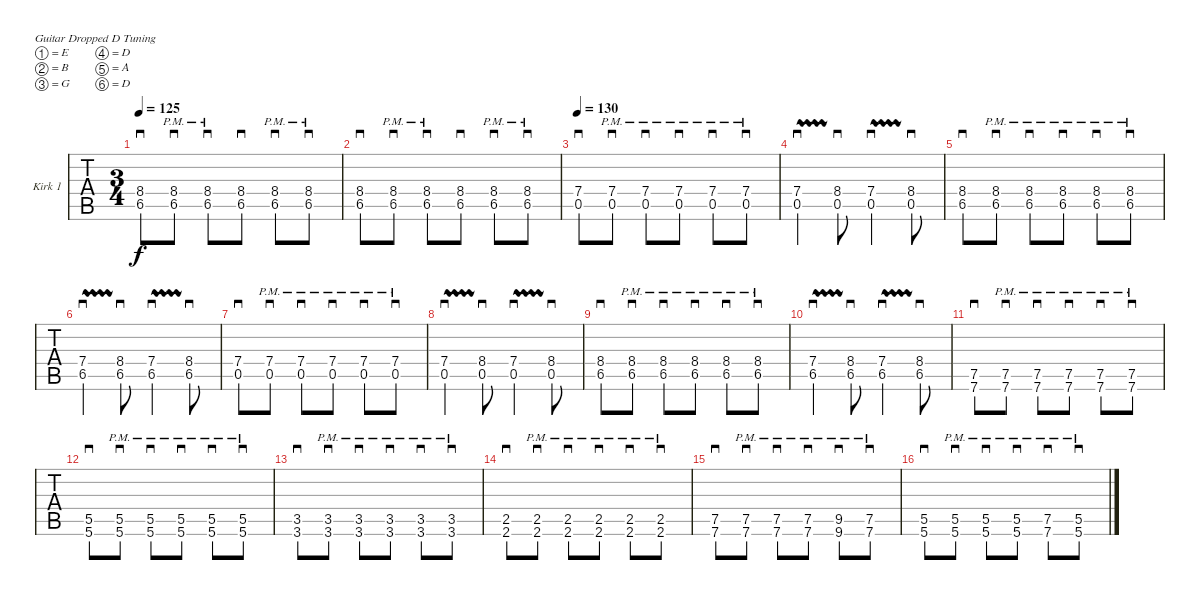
\bracketExtendMode groupsimilarinstruments
\firstSystemTrackNameOrientation horizontal
\otherSystemsTrackNameOrientation horizontal
\track ("Guitar 2" "Kirk 1") {instrument overdrivenguitar}
\staff {tabs}
\tuning (E4 B3 G3 D3 A2 D2)
\ts (3 4)
\tempo 125
\clef g2
\ks c
(6.5 8.4).8{sd dy f} (6.5{pm} 8.4{pm}).8{sd} (6.5{pm} 8.4{pm}).8{sd} (6.5 8.4).8{sd} (6.5{pm} 8.4{pm}).8{sd} (6.5{pm} 8.4{pm}).8{sd} |
(6.5 8.4).8{sd} (6.5{pm} 8.4{pm}).8{sd} (6.5{pm} 8.4{pm}).8{sd} (6.5 8.4).8{sd} (6.5{pm} 8.4{pm}).8{sd} (6.5{pm} 8.4{pm}).8{sd} |
\tempo 130
(7.4 0.5).8{sd} (7.4{pm} 0.5{pm}).8{sd} (7.4{pm} 0.5{pm}).8{sd} (7.4{pm} 0.5{pm}).8{sd} (7.4{pm} 0.5{pm}).8{sd} (7.4{pm} 0.5{pm}).8{sd} |
(7.4{vw} 0.5).4{sd} (8.4 0.5).8{sd} (7.4{vw} 0.5).4{sd} (8.4 0.5).8{sd} |
(8.4 6.5).8{sd} (8.4{pm} 6.5{pm}).8{sd} (8.4{pm} 6.5{pm}).8{sd} (8.4{pm} 6.5{pm}).8{sd} (8.4{pm} 6.5{pm}).8{sd} (8.4{pm} 6.5{pm}).8{sd} |
(7.4{vw} 6.5).4{sd} (8.4 6.5).8{sd} (7.4{vw} 6.5).4{sd} (8.4 6.5).8{sd} |
(7.4 0.5).8{sd} (7.4{pm} 0.5{pm}).8{sd} (7.4{pm} 0.5{pm}).8{sd} (7.4{pm} 0.5{pm}).8{sd} (7.4{pm} 0.5{pm}).8{sd} (7.4{pm} 0.5{pm}).8{sd} |
(7.4{vw} 0.5).4{sd} (8.4 0.5).8{sd} (7.4{vw} 0.5).4{sd} (8.4 0.5).8{sd} |
(8.4 6.5).8{sd} (8.4{pm} 6.5{pm}).8{sd} (8.4{pm} 6.5{pm}).8{sd} (8.4{pm} 6.5{pm}).8{sd} (8.4{pm} 6.5{pm}).8{sd} (8.4{pm} 6.5{pm}).8{sd} |
(7.4{vw} 6.5).4{sd} (8.4 6.5).8{sd} (7.4{vw} 6.5).4{sd} (8.4 6.5).8{sd} |
(7.5 7.6).8{sd} (7.5{pm} 7.6{pm}).8{sd} (7.5{pm} 7.6{pm}).8{sd} (7.5{pm} 7.6{pm}).8{sd} (7.5{pm} 7.6{pm}).8{sd} (7.5{pm} 7.6{pm}).8{sd} |
(5.5 5.6).8{sd} (5.5{pm} 5.6{pm}).8{sd} (5.5{pm} 5.6{pm}).8{sd} (5.5{pm} 5.6{pm}).8{sd} (5.5{pm} 5.6{pm}).8{sd} (5.5{pm} 5.6{pm}).8{sd} |
(3.5 3.6).8{sd} (3.5{pm} 3.6{pm}).8{sd} (3.5{pm} 3.6{pm}).8{sd} (3.5{pm} 3.6{pm}).8{sd} (3.5{pm} 3.6{pm}).8{sd} (3.5{pm} 3.6{pm}).8{sd} |
(2.5 2.6).8{sd} (2.5{pm} 2.6{pm}).8{sd} (2.5{pm} 2.6{pm}).8{sd} (2.5{pm} 2.6{pm}).8{sd} (2.5{pm} 2.6{pm}).8{sd} (2.5{pm} 2.6{pm}).8{sd} |
(7.5 7.6).8{sd} (7.5{pm} 7.6{pm}).8{sd} (7.5{pm} 7.6{pm}).8{sd} (7.5{pm} 7.6{pm}).8{sd} (9.5{pm} 9.6{pm}).8{sd} (7.5{pm} 7.6{pm}).8{sd} |
(5.5 5.6).8{sd} (5.5{pm} 5.6{pm}).8{sd} (5.5{pm} 5.6{pm}).8{sd} (5.5{pm} 5.6{pm}).8{sd} (7.5{pm} 7.6{pm}).8{sd} (5.5{pm} 5.6{pm}).8{sd}
